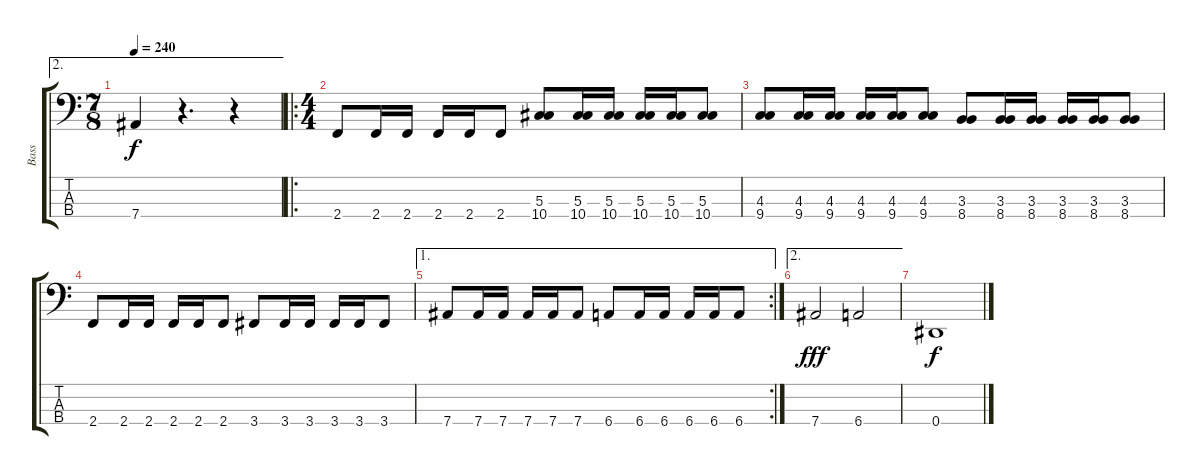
\track ("Bass" "Bass") {instrument electricbasspick}
\staff {score tabs}
\tuning (Gb2 Db2 Ab1 Eb1) {hide}
\ae 2
\ts (7 8)
\tempo 240
\clef f4
\ks c
7.4.4{dy f} r.4{d} r.4 |
\ro
\ts (4 4)
2.4.8 2.4.16 2.4.16 2.4.16 2.4.16 2.4.8 (5.3 10.4).8 (5.3 10.4).16 (5.3 10.4).16 (5.3 10.4).16 (5.3 10.4).16 (5.3 10.4).8 |
(4.3 9.4).8 (4.3 9.4).16 (4.3 9.4).16 (4.3 9.4).16 (4.3 9.4).16 (4.3 9.4).8 (3.3 8.4).8 (3.3 8.4).16 (3.3 8.4).16 (3.3 8.4).16 (3.3 8.4).16 (3.3 8.4).8 |
2.4.8 2.4.16 2.4.16 2.4.16 2.4.16 2.4.8 3.4.8 3.4.16 3.4.16 3.4.16 3.4.16 3.4.8 |
\ae 1
\rc 2
7.4.8 7.4.16 7.4.16 7.4.16 7.4.16 7.4.8 6.4.8 6.4.16 6.4.16 6.4.16 6.4.16 6.4.8 |
\ae 2
7.4.2{dy fff} 6.4.2 |
0.4.1{dy f}
